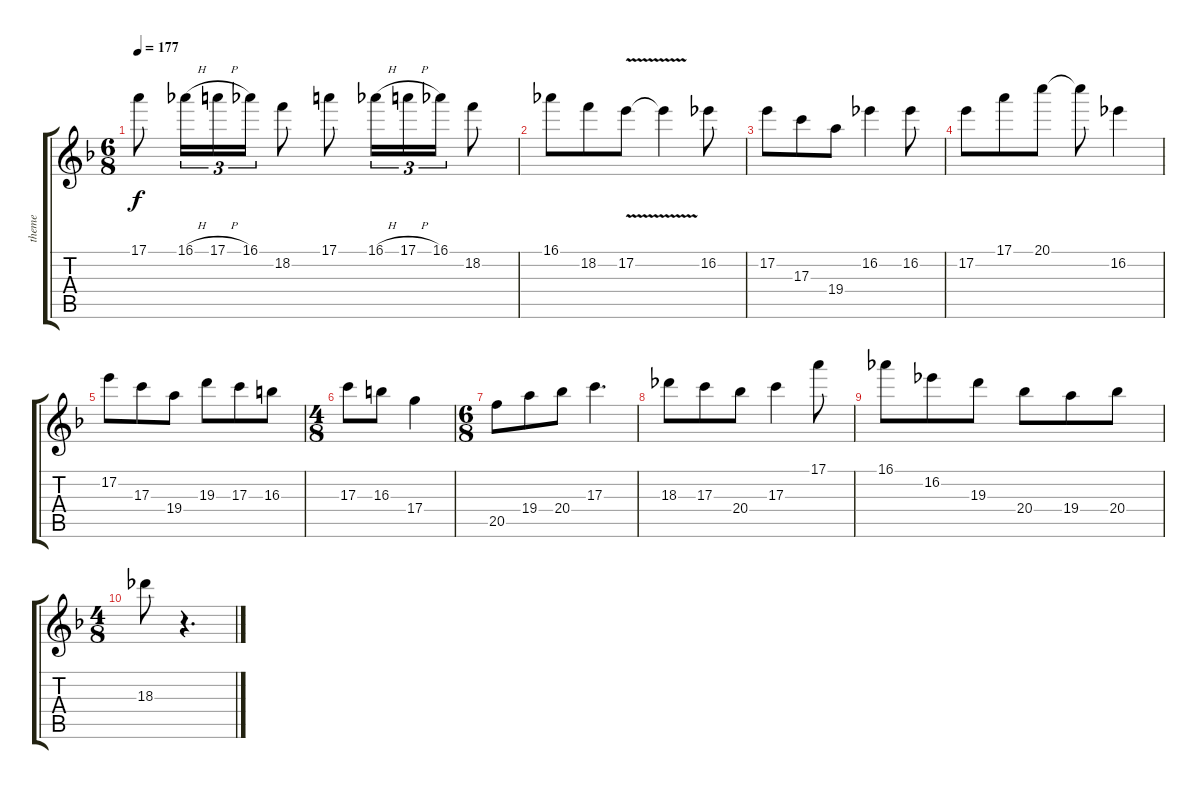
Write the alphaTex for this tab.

\track ("theme" "theme") {instrument distortionguitar}
\staff {score tabs}
\tuning (E4 B3 G3 D3 A2 E2) {hide}
\ts (6 8)
\tempo 177
\clef g2
\ks dminor
17.1.8{dy f} 16.1{h}.16{tu (3 2)} 17.1{h}.16{tu (3 2)} 16.1.16{tu (3 2)} 18.2.8 17.1.8 16.1{h}.16{tu (3 2)} 17.1{h}.16{tu (3 2)} 16.1.16{tu (3 2)} 18.2.8 |
16.1.8 18.2.8 17.2{v}.8 17.2{t}.4 16.2.8 |
17.2.8 17.3.8 19.4.8 16.2.4 16.2.8 |
17.2.8 17.1.8 20.1.8 20.1{t}.8 16.2.4 |
17.2.8 17.3.8 19.4.8 19.3.8 17.3.8 16.3.8 |
\ts (4 8)
17.3.8 16.3.8 17.4.4 |
\ts (6 8)
20.5.8 19.4.8 20.4.8 17.3.4{d} |
18.3.8 17.3.8 20.4.8 17.3.4 17.1.8 |
16.1.8 16.2.8 19.3.8 20.4.8 19.4.8 20.4.8 |
\ts (4 8)
18.3.8 r.4{d}
